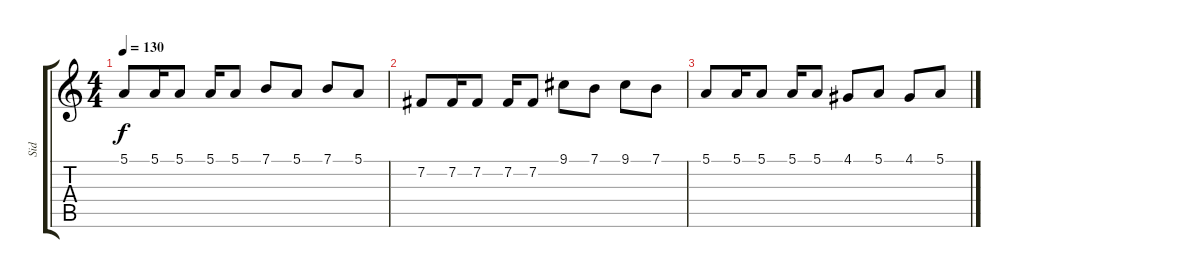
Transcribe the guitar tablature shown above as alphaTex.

\track ("Sid" "Sid") {instrument choiraahs}
\staff {score tabs}
\tuning (E4 B3 G3 D3 A2 E2) {hide}
\ts (4 4)
\tempo 130
\clef g2
\ks c
5.1.8{dy f} 5.1.16 5.1.8 5.1.16 5.1.8 7.1.8 5.1.8 7.1.8 5.1.8 |
7.2.8 7.2.16 7.2.8 7.2.16 7.2.8 9.1.8 7.1.8 9.1.8 7.1.8 |
5.1.8 5.1.16 5.1.8 5.1.16 5.1.8 4.1.8 5.1.8 4.1.8 5.1.8
